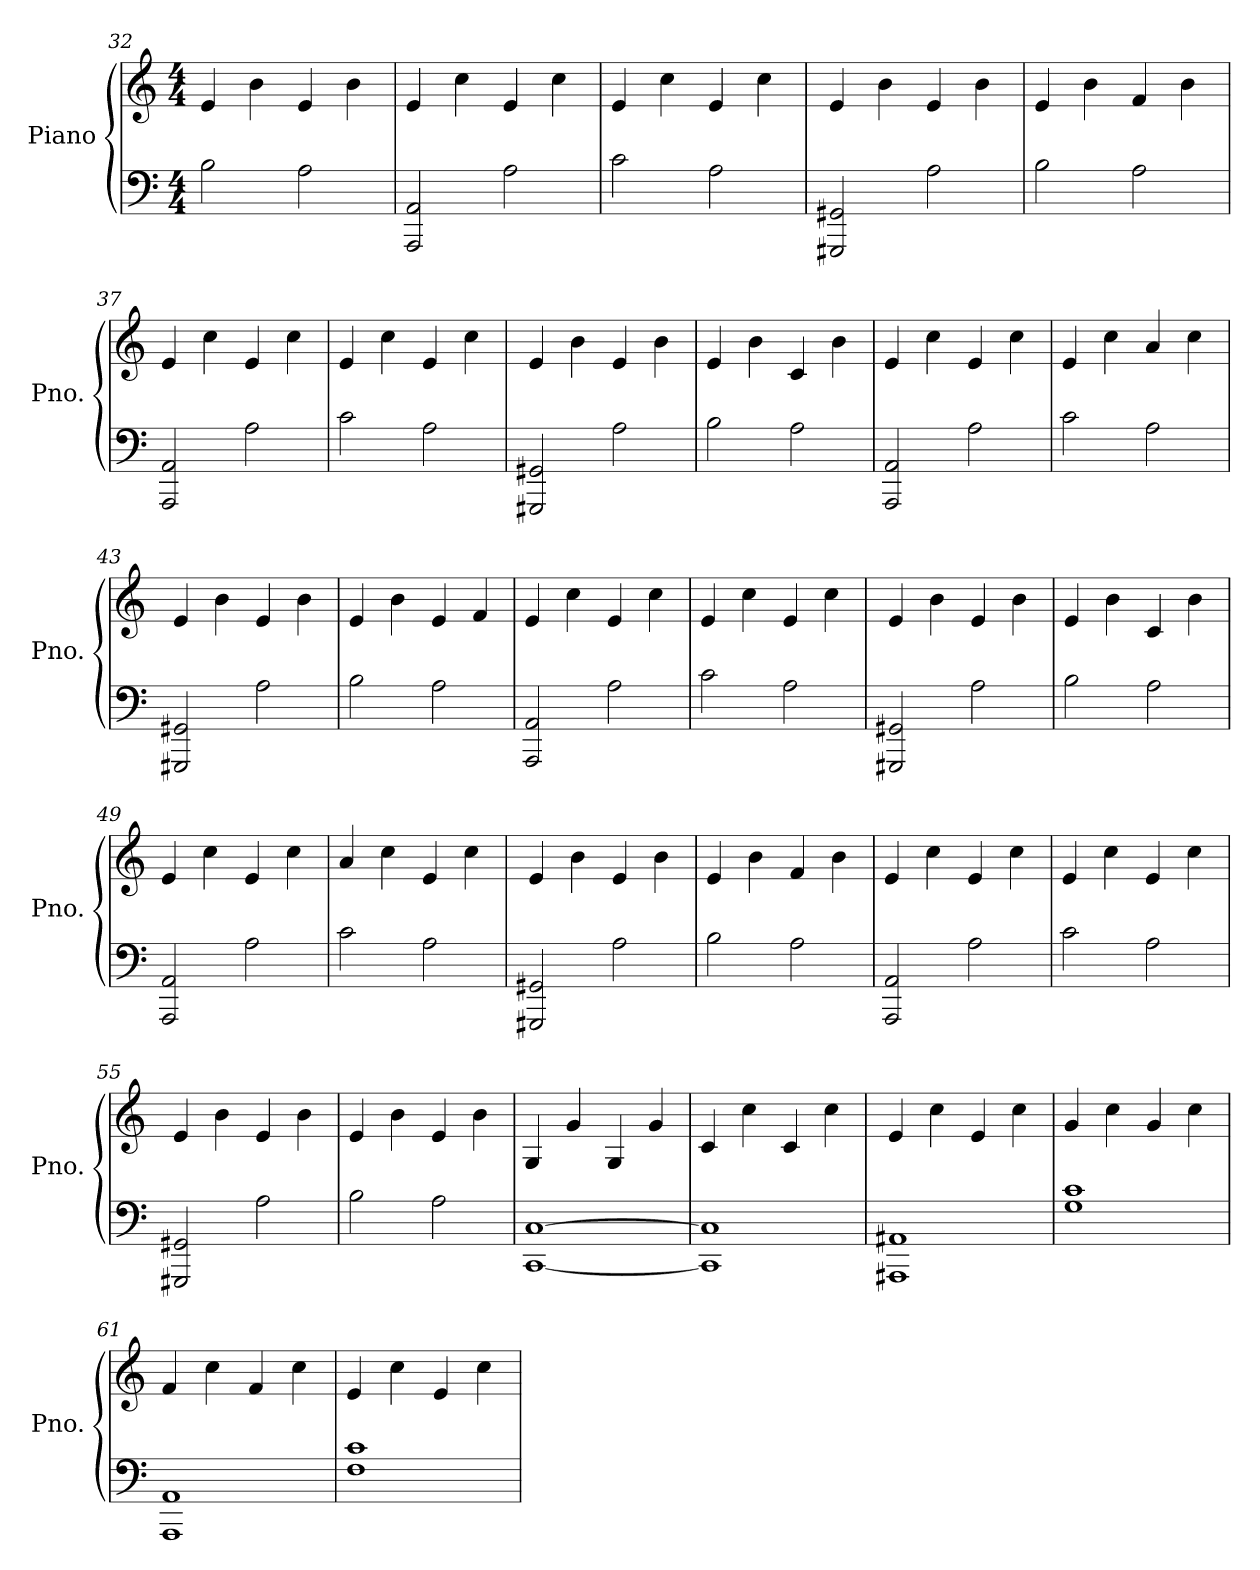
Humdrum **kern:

**kern	**kern
*part1	*part1
*staff2	*staff1
*I"Piano	*
*I'Pno.	*
*clefF4	*clefG2
*k[]	*k[]
*M4/4	*M4/4
=32	=32
2B\	4e/
.	4b\
2A\	4e/
.	4b\
=33	=33
2AAA/ 2AA/	4e/
.	4cc\
2A\	4e/
.	4cc\
=34	=34
2c\	4e/
.	4cc\
2A\	4e/
.	4cc\
=35	=35
2GGG#X/ 2GG#X/	4e/
.	4b\
2A\	4e/
.	4b\
=36	=36
2B\	4e/
.	4b\
2A\	4f/
.	4b\
=37	=37
2AAA/ 2AA/	4e/
.	4cc\
2A\	4e/
.	4cc\
=38	=38
2c\	4e/
.	4cc\
2A\	4e/
.	4cc\
=39	=39
2GGG#X/ 2GG#X/	4e/
.	4b\
2A\	4e/
.	4b\
=40	=40
2B\	4e/
.	4b\
2A\	4c/
.	4b\
!!LO:LB:g=z
=41	=41
2AAA/ 2AA/	4e/
.	4cc\
2A\	4e/
.	4cc\
=42	=42
2c\	4e/
.	4cc\
2A\	4a/
.	4cc\
=43	=43
2GGG#X/ 2GG#X/	4e/
.	4b\
2A\	4e/
.	4b\
=44	=44
2B\	4e/
.	4b\
2A\	4e/
.	4f/
=45	=45
2AAA/ 2AA/	4e/
.	4cc\
2A\	4e/
.	4cc\
=46	=46
2c\	4e/
.	4cc\
2A\	4e/
.	4cc\
=47	=47
2GGG#X/ 2GG#X/	4e/
.	4b\
2A\	4e/
.	4b\
=48	=48
2B\	4e/
.	4b\
2A\	4c/
.	4b\
=49	=49
2AAA/ 2AA/	4e/
.	4cc\
2A\	4e/
.	4cc\
=50	=50
2c\	4a/
.	4cc\
2A\	4e/
.	4cc\
!!LO:PB:g=z
=51	=51
2GGG#X/ 2GG#X/	4e/
.	4b\
2A\	4e/
.	4b\
=52	=52
2B\	4e/
.	4b\
2A\	4f/
.	4b\
=53	=53
2AAA/ 2AA/	4e/
.	4cc\
2A\	4e/
.	4cc\
=54	=54
2c\	4e/
.	4cc\
2A\	4e/
.	4cc\
=55	=55
2GGG#X/ 2GG#X/	4e/
.	4b\
2A\	4e/
.	4b\
=56	=56
2B\	4e/
.	4b\
2A\	4e/
.	4b\
=57	=57
[1CC [1C	4G/
.	4g/
.	4G/
.	4g/
=58	=58
1CC] 1C]	4c/
.	4cc\
.	4c/
.	4cc\
=59	=59
1AAA#X 1AA#X	4e/
.	4cc\
.	4e/
.	4cc\
=60	=60
1G 1c	4g/
.	4cc\
.	4g/
.	4cc\
!!LO:LB:g=z
=61	=61
1AAA 1AA	4f/
.	4cc\
.	4f/
.	4cc\
=62	=62
1F 1c	4e/
.	4cc\
.	4e/
.	4cc\
=	=
*-	*-
